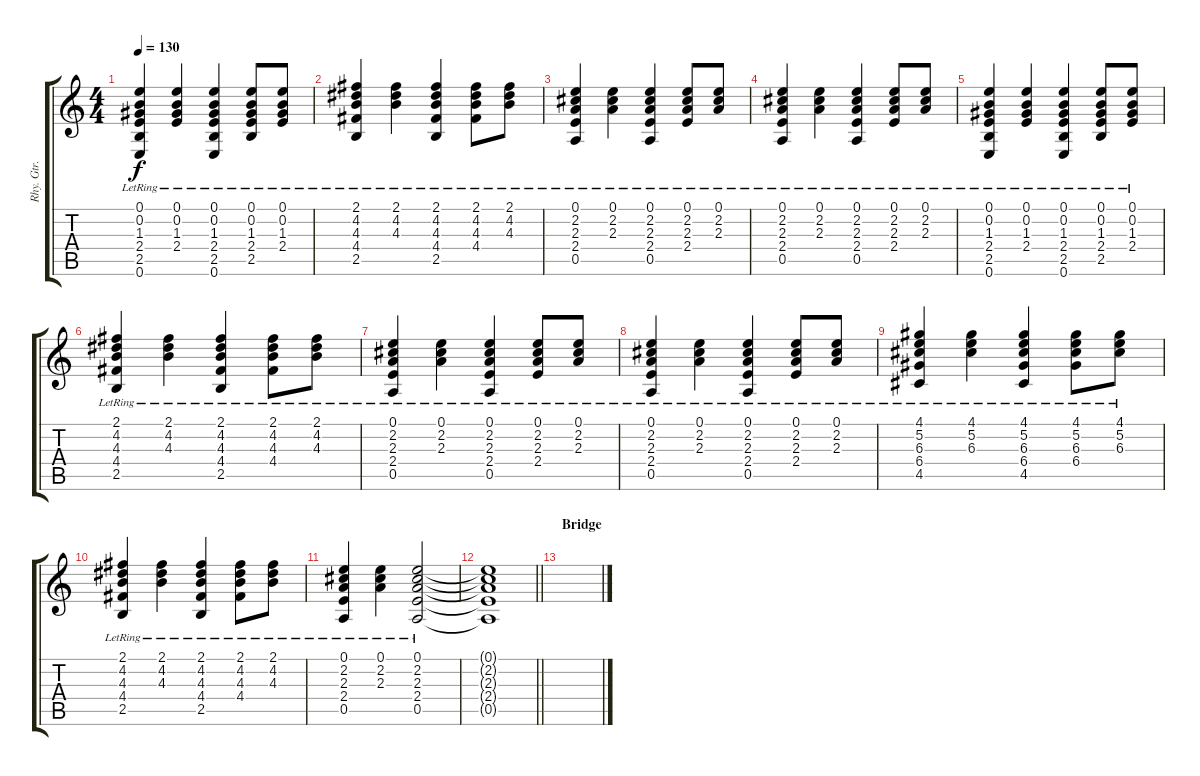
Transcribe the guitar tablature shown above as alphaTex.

\track ("Rhy. Gtr. 2" "Rhy. Gtr. ") {instrument acousticguitarsteel}
\staff {score tabs}
\tuning (E4 B3 G3 D3 A2 E2) {hide}
\ts (4 4)
\tempo 130
\clef g2
\ks c
(0.1{lr} 0.2{lr} 1.3{lr} 2.4{lr} 2.5{lr} 0.6{lr}).4{dy f} (0.1{lr} 0.2{lr} 1.3{lr} 2.4{lr}).4 (0.1{lr} 0.2{lr} 1.3{lr} 2.4{lr} 2.5{lr} 0.6{lr}).4 (0.1{lr} 0.2{lr} 1.3{lr} 2.4{lr} 2.5{lr}).8 (0.1{lr} 0.2{lr} 1.3{lr} 2.4{lr}).8 |
(2.1{lr} 4.2{lr} 4.3{lr} 4.4{lr} 2.5{lr}).4 (2.1{lr} 4.2{lr} 4.3{lr}).4 (2.1{lr} 4.2{lr} 4.3{lr} 4.4{lr} 2.5{lr}).4 (2.1{lr} 4.2{lr} 4.3{lr} 4.4{lr}).8 (2.1{lr} 4.2{lr} 4.3{lr}).8 |
(0.1{lr} 2.2{lr} 2.3{lr} 2.4{lr} 0.5{lr}).4 (0.1{lr} 2.2{lr} 2.3{lr}).4 (0.1{lr} 2.2{lr} 2.3{lr} 2.4{lr} 0.5{lr}).4 (0.1{lr} 2.2{lr} 2.3{lr} 2.4{lr}).8 (0.1{lr} 2.2{lr} 2.3{lr}).8 |
(0.1{lr} 2.2{lr} 2.3{lr} 2.4{lr} 0.5{lr}).4 (0.1{lr} 2.2{lr} 2.3{lr}).4 (0.1{lr} 2.2{lr} 2.3{lr} 2.4{lr} 0.5{lr}).4 (0.1{lr} 2.2{lr} 2.3{lr} 2.4{lr}).8 (0.1{lr} 2.2{lr} 2.3{lr}).8 |
(0.1{lr} 0.2{lr} 1.3{lr} 2.4{lr} 2.5{lr} 0.6{lr}).4 (0.1{lr} 0.2{lr} 1.3{lr} 2.4{lr}).4 (0.1{lr} 0.2{lr} 1.3{lr} 2.4{lr} 2.5{lr} 0.6{lr}).4 (0.1{lr} 0.2{lr} 1.3{lr} 2.4{lr} 2.5{lr}).8 (0.1{lr} 0.2{lr} 1.3{lr} 2.4{lr}).8 |
(2.1{lr} 4.2{lr} 4.3{lr} 4.4{lr} 2.5{lr}).4 (2.1{lr} 4.2{lr} 4.3{lr}).4 (2.1{lr} 4.2{lr} 4.3{lr} 4.4{lr} 2.5{lr}).4 (2.1{lr} 4.2{lr} 4.3{lr} 4.4{lr}).8 (2.1{lr} 4.2{lr} 4.3{lr}).8 |
(0.1{lr} 2.2{lr} 2.3{lr} 2.4{lr} 0.5{lr}).4 (0.1{lr} 2.2{lr} 2.3{lr}).4 (0.1{lr} 2.2{lr} 2.3{lr} 2.4{lr} 0.5{lr}).4 (0.1{lr} 2.2{lr} 2.3{lr} 2.4{lr}).8 (0.1{lr} 2.2{lr} 2.3{lr}).8 |
(0.1{lr} 2.2{lr} 2.3{lr} 2.4{lr} 0.5{lr}).4 (0.1{lr} 2.2{lr} 2.3{lr}).4 (0.1{lr} 2.2{lr} 2.3{lr} 2.4{lr} 0.5{lr}).4 (0.1{lr} 2.2{lr} 2.3{lr} 2.4{lr}).8 (0.1{lr} 2.2{lr} 2.3{lr}).8 |
(4.1{lr} 5.2{lr} 6.3{lr} 6.4{lr} 4.5{lr}).4 (4.1{lr} 5.2{lr} 6.3{lr}).4 (4.1{lr} 5.2{lr} 6.3{lr} 6.4{lr} 4.5{lr}).4 (4.1{lr} 5.2{lr} 6.3{lr} 6.4{lr}).8 (4.1{lr} 5.2{lr} 6.3{lr}).8 |
(2.1{lr} 4.2{lr} 4.3{lr} 4.4{lr} 2.5{lr}).4 (2.1{lr} 4.2{lr} 4.3{lr}).4 (2.1{lr} 4.2{lr} 4.3{lr} 4.4{lr} 2.5{lr}).4 (2.1{lr} 4.2{lr} 4.3{lr} 4.4{lr}).8 (2.1{lr} 4.2{lr} 4.3{lr}).8 |
(0.1{lr} 2.2{lr} 2.3{lr} 2.4{lr} 0.5{lr}).4 (0.1{lr} 2.2{lr} 2.3{lr}).4 (0.1{lr} 2.2{lr} 2.3{lr} 2.4{lr} 0.5{lr}).2 |
\barLineRight lightlight
(0.1{t} 2.2{t} 2.3{t} 2.4{t} 0.5{t}).1 |
\section ("" "Bridge")
